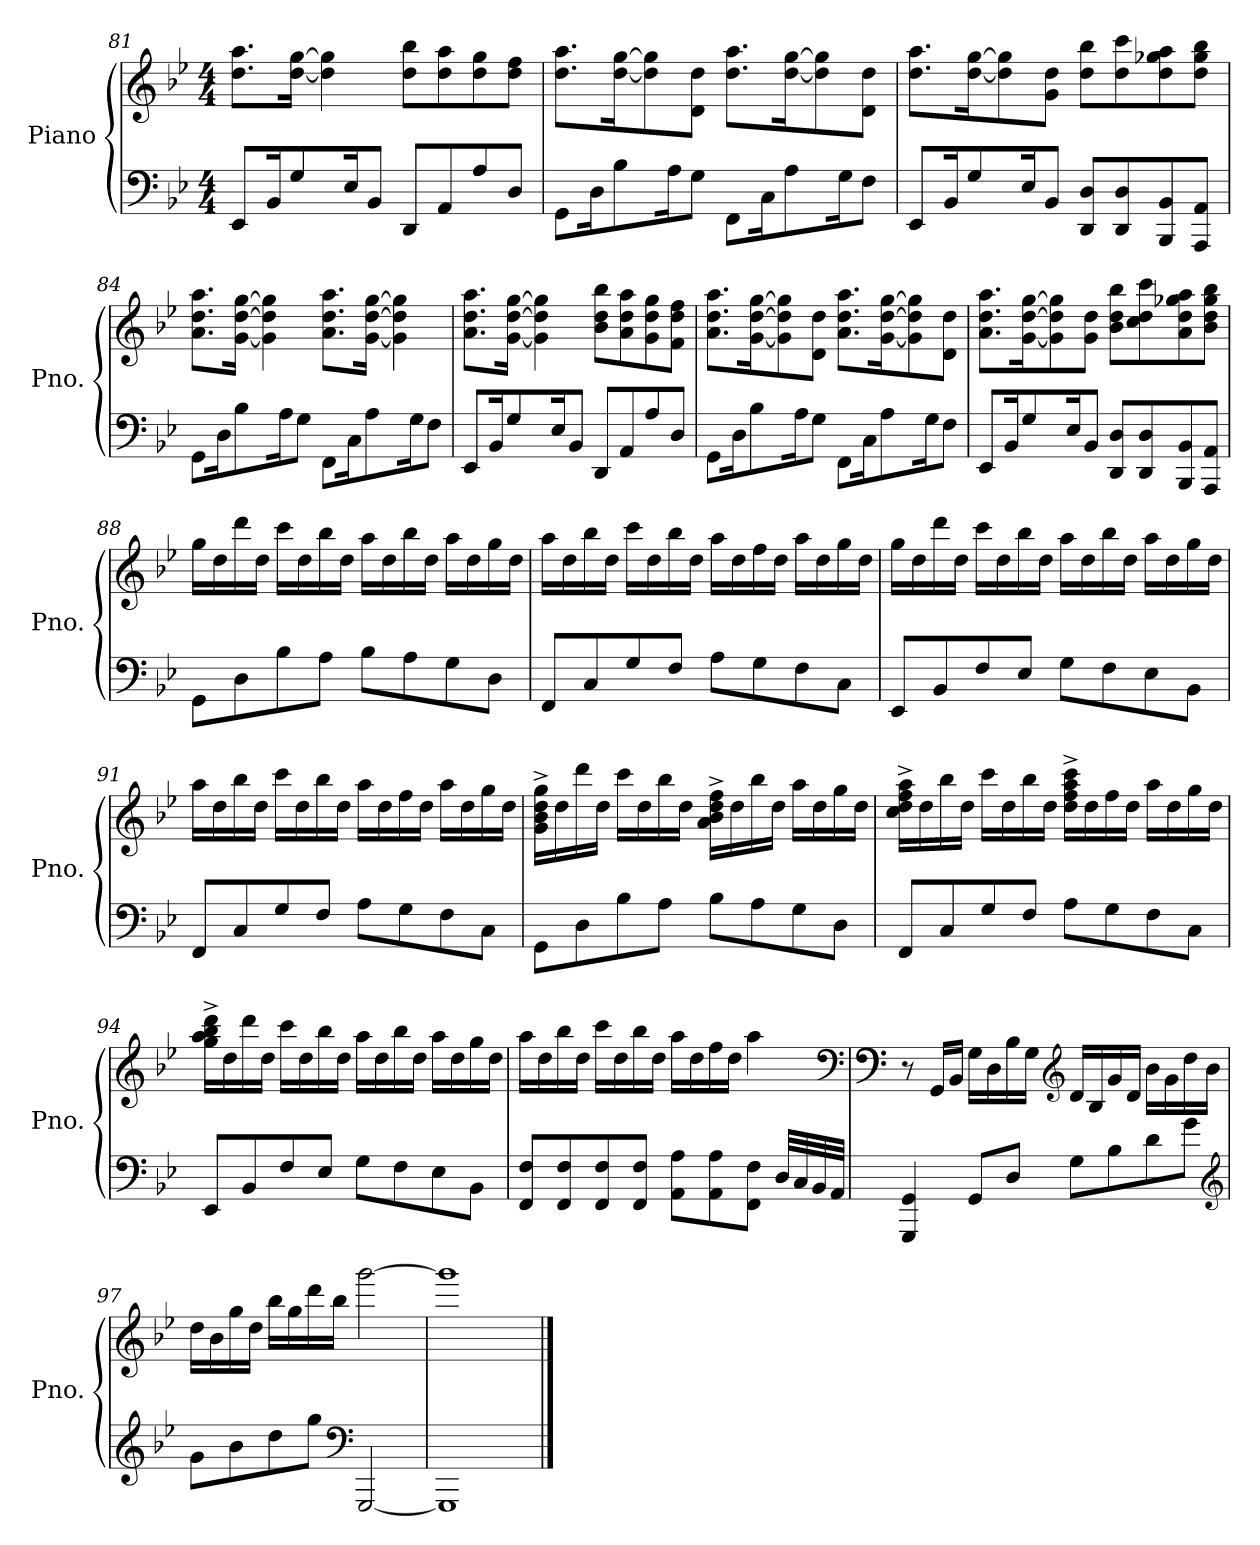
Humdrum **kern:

**kern	**kern
*part1	*part1
*staff2	*staff1
*I"Piano	*
*I'Pno.	*
!!LO:PB:g=z
*clefF4	*clefG2
*k[b-e-]	*k[b-e-]
*B-:	*B-:
*M4/4	*M4/4
=81	=81
8EE-/L	8.dd\ 8.aa\L
16BB-/K	.
8G/	[16dd\ [16gg\Jk
.	4dd\] 4gg\]
16E-/K	.
8BB-/J	.
8DD/L	8dd\ 8bb-\L
8AA/	8dd\ 8aa\
8A/	8dd\ 8gg\
8D/J	8dd\ 8ff\J
=82	=82
8GG\L	8.dd\ 8.aa\L
16D\K	.
8B-\	[16dd\ [16gg\K
.	8dd\] 8gg\]
16A\K	.
8G\J	8d\ 8dd\J
8FF\L	8.dd\ 8.aa\L
16C\K	.
8A\	[16dd\ [16gg\K
.	8dd\] 8gg\]
16G\K	.
8F\J	8d\ 8dd\J
=83	=83
8EE-/L	8.dd\ 8.aa\L
16BB-/K	.
8G/	[16dd\ [16gg\K
.	8dd\] 8gg\]
16E-/K	.
8BB-/J	8g\ 8dd\J
8DD/ 8D/L	8dd\ 8bb-\L
8DD/ 8D/	8dd\ 8ccc\
8BBB-/ 8BB-/	8dd\ 8gg-X\ 8aa\
8AAA/ 8AA/J	8dd\ 8gg-\ 8bb-\J
=84	=84
8GG\L	8.a\ 8.dd\ 8.aa\L
16D\K	.
8B-\	[16g\ [16dd\ [16gg\Jk
.	4g\] 4dd\] 4gg\]
16A\K	.
8G\J	.
8FF\L	8.a\ 8.dd\ 8.aa\L
16C\K	.
8A\	[16g\ [16dd\ [16gg\Jk
.	4g\] 4dd\] 4gg\]
16G\K	.
8F\J	.
!!LO:LB:g=z
=85	=85
8EE-/L	8.a\ 8.dd\ 8.aa\L
16BB-/K	.
8G/	[16g\ [16dd\ [16gg\Jk
.	4g\] 4dd\] 4gg\]
16E-/K	.
8BB-/J	.
8DD/L	8b-\ 8dd\ 8bb-\L
8AA/	8a\ 8dd\ 8aa\
8A/	8g\ 8dd\ 8gg\
8D/J	8f\ 8dd\ 8ff\J
=86	=86
8GG\L	8.a\ 8.dd\ 8.aa\L
16D\K	.
8B-\	[16g\ [16dd\ [16gg\K
.	8g\] 8dd\] 8gg\]
16A\K	.
8G\J	8d\ 8dd\J
8FF\L	8.a\ 8.dd\ 8.aa\L
16C\K	.
8A\	[16g\ [16dd\ [16gg\K
.	8g\] 8dd\] 8gg\]
16G\K	.
8F\J	8d\ 8dd\J
=87	=87
8EE-/L	8.a\ 8.dd\ 8.aa\L
16BB-/K	.
8G/	[16g\ [16dd\ [16gg\K
.	8g\] 8dd\] 8gg\]
16E-/K	.
8BB-/J	8g\ 8dd\J
8DD/ 8D/L	8b-\ 8dd\ 8bb-\L
8DD/ 8D/	8cc\ 8dd\ 8ccc\
8BBB-/ 8BB-/	8a\ 8dd\ 8gg-X\ 8aa\
8AAA/ 8AA/J	8b-\ 8dd\ 8gg-\ 8bb-\J
!!LO:LB:g=z
=88	=88
8GG\L	16gg\LL
.	16dd\
8D\	16ddd\
.	16dd\JJ
8B-\	16ccc\LL
.	16dd\
8A\J	16bb-\
.	16dd\JJ
8B-\L	16aa\LL
.	16dd\
8A\	16bb-\
.	16dd\JJ
8G\	16aa\LL
.	16dd\
8D\J	16gg\
.	16dd\JJ
=89	=89
8FF/L	16aa\LL
.	16dd\
8C/	16bb-\
.	16dd\JJ
8G/	16ccc\LL
.	16dd\
8F/J	16bb-\
.	16dd\JJ
8A\L	16aa\LL
.	16dd\
8G\	16ff\
.	16dd\JJ
8F\	16aa\LL
.	16dd\
8C\J	16gg\
.	16dd\JJ
!!LO:LB:g=z
=90	=90
8EE-/L	16gg\LL
.	16dd\
8BB-/	16ddd\
.	16dd\JJ
8F/	16ccc\LL
.	16dd\
8E-/J	16bb-\
.	16dd\JJ
8G\L	16aa\LL
.	16dd\
8F\	16bb-\
.	16dd\JJ
8E-\	16aa\LL
.	16dd\
8BB-\J	16gg\
.	16dd\JJ
=91	=91
8FF/L	16aa\LL
.	16dd\
8C/	16bb-\
.	16dd\JJ
8G/	16ccc\LL
.	16dd\
8F/J	16bb-\
.	16dd\JJ
8A\L	16aa\LL
.	16dd\
8G\	16ff\
.	16dd\JJ
8F\	16aa\LL
.	16dd\
8C\J	16gg\
.	16dd\JJ
!!LO:LB:g=z
=92	=92
8GG\L	16g\^ 16b-\^ 16dd\^ 16gg\^LL
.	16dd\
8D\	16ddd\
.	16dd\JJ
8B-\	16ccc\LL
.	16dd\
8A\J	16bb-\
.	16dd\JJ
8B-\L	16a\^ 16b-\^ 16dd\^ 16ff\^LL
.	16dd\
8A\	16bb-\
.	16dd\JJ
8G\	16aa\LL
.	16dd\
8D\J	16gg\
.	16dd\JJ
=93	=93
8FF/L	16cc\^ 16dd\^ 16ff\^ 16aa\^LL
.	16dd\
8C/	16bb-\
.	16dd\JJ
8G/	16ccc\LL
.	16dd\
8F/J	16bb-\
.	16dd\JJ
8A\L	16dd\^ 16ff\^ 16aa\^ 16ccc\^LL
.	16dd\
8G\	16ff\
.	16dd\JJ
8F\	16aa\LL
.	16dd\
8C\J	16gg\
.	16dd\JJ
!!LO:PB:g=z
=94	=94
8EE-/L	16gg\^ 16aa\^ 16bb-\^ 16ddd\^LL
.	16dd\
8BB-/	16ddd\
.	16dd\JJ
8F/	16ccc\LL
.	16dd\
8E-/J	16bb-\
.	16dd\JJ
8G\L	16aa\LL
.	16dd\
8F\	16bb-\
.	16dd\JJ
8E-\	16aa\LL
.	16dd\
8BB-\J	16gg\
.	16dd\JJ
=95	=95
8FF/ 8F/L	16aa\LL
.	16dd\
8FF/ 8F/	16bb-\
.	16dd\JJ
8FF/ 8F/	16ccc\LL
.	16dd\
8FF/ 8F/J	16bb-\
.	16dd\JJ
8AA\ 8A\L	16aa\LL
.	16dd\
8AA\ 8A\	16ff\
.	16dd\JJ
8FF\ 8F\J	4aa\
32D/LLL	.
32C/	.
32BB-/	.
32AA/JJJ	.
*	*clefF4
!!LO:LB:g=z
=96	=96
*	*clefF4
4GGG/ 4GG/	8r
.	16GG/LL
.	16BB-/JJ
8GG/L	16G\LL
.	16D\
8D/J	16B-\
.	16G\JJ
*	*clefG2
8G\L	16d/LL
.	16B-/
8B-\	16g/
.	16d/JJ
8d\	16b-\LL
.	16g\
8g\J	16dd\
.	16b-\JJ
*clefG2	*
=97	=97
8g\L	16dd\LL
.	16b-\
8b-\	16gg\
.	16dd\JJ
8dd\	16bb-\LL
.	16gg\
8gg\J	16ddd\
.	16bb-\JJ
*clefF4	*
[2GGG/	[2ggg\
=98	=98
1GGG]	1ggg]
==	==
*-	*-
